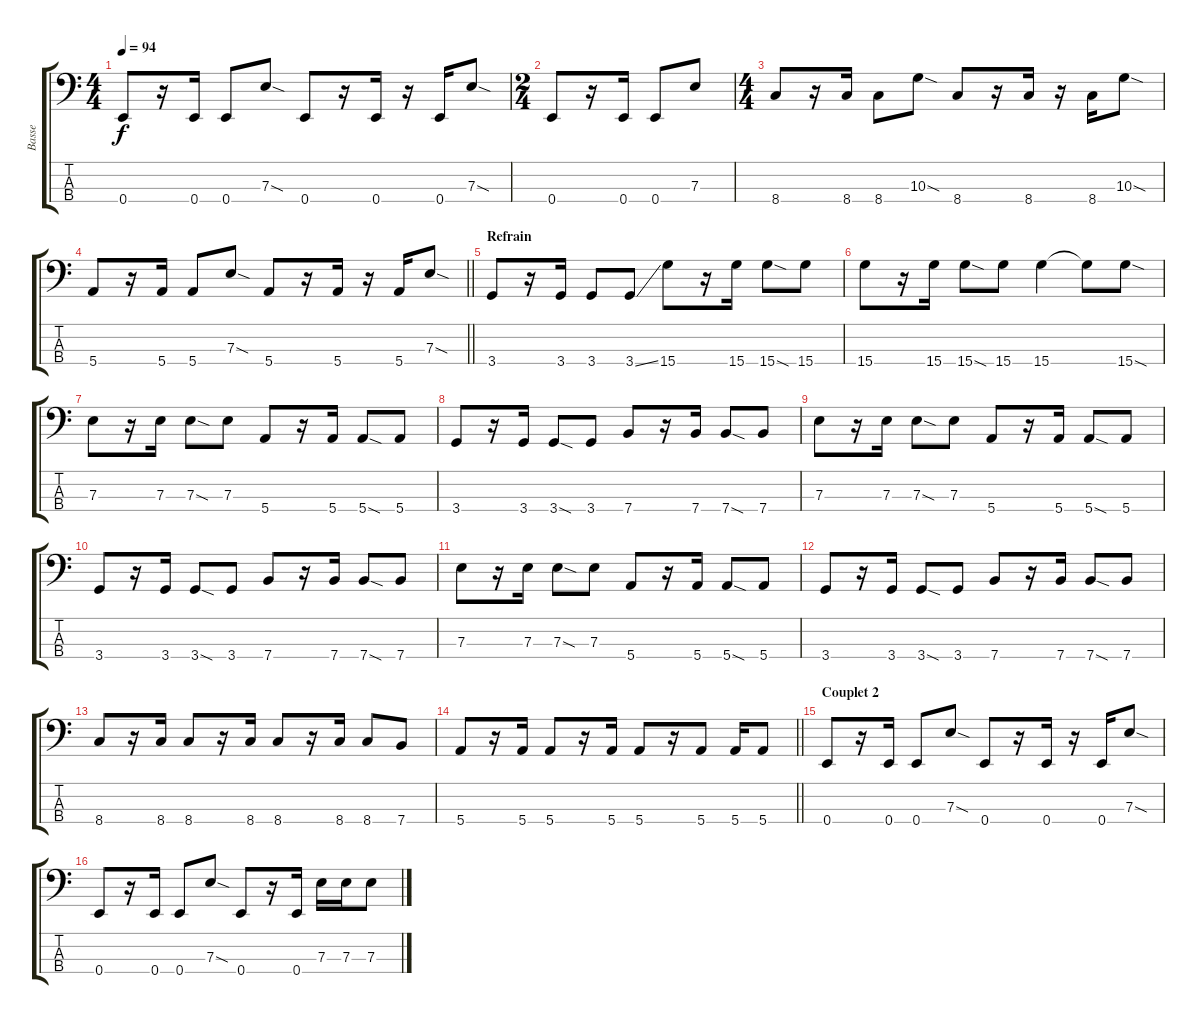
\track ("Basse" "Basse") {instrument electricbasspick}
\staff {score tabs}
\tuning (G2 D2 A1 E1) {hide}
\ts (4 4)
\tempo 94
\clef f4
\ks c
0.4.8{dy f} r.16 0.4.16 0.4.8 7.3{sod}.8 0.4.8 r.16 0.4.16 r.16 0.4.16 7.3{sod}.8 |
\ts (2 4)
0.4.8 r.16 0.4.16 0.4.8 7.3.8 |
\ts (4 4)
8.4.8 r.16 8.4.16 8.4.8 10.3{sod}.8 8.4.8 r.16 8.4.16 r.16 8.4.16 10.3{sod}.8 |
\barLineRight lightlight
5.4.8 r.16 5.4.16 5.4.8 7.3{sod}.8 5.4.8 r.16 5.4.16 r.16 5.4.16 7.3{sod}.8 |
\section ("" "Refrain")
3.4.8 r.16 3.4.16 3.4.8 3.4{ss}.8 15.4.8 r.16 15.4.16 15.4{sod}.8 15.4.8 |
15.4.8 r.16 15.4.16 15.4{sod}.8 15.4.8 15.4.4 15.4{t}.8 15.4{sod}.8 |
7.3.8 r.16 7.3.16 7.3{sod}.8 7.3.8 5.4.8 r.16 5.4.16 5.4{sod}.8 5.4.8 |
3.4.8 r.16 3.4.16 3.4{sod}.8 3.4.8 7.4.8 r.16 7.4.16 7.4{sod}.8 7.4.8 |
7.3.8 r.16 7.3.16 7.3{sod}.8 7.3.8 5.4.8 r.16 5.4.16 5.4{sod}.8 5.4.8 |
3.4.8 r.16 3.4.16 3.4{sod}.8 3.4.8 7.4.8 r.16 7.4.16 7.4{sod}.8 7.4.8 |
7.3.8 r.16 7.3.16 7.3{sod}.8 7.3.8 5.4.8 r.16 5.4.16 5.4{sod}.8 5.4.8 |
3.4.8 r.16 3.4.16 3.4{sod}.8 3.4.8 7.4.8 r.16 7.4.16 7.4{sod}.8 7.4.8 |
8.4.8 r.16 8.4.16 8.4.8 r.16 8.4.16 8.4.8 r.16 8.4.16 8.4.8 7.4.8 |
\barLineRight lightlight
5.4.8 r.16 5.4.16 5.4.8 r.16 5.4.16 5.4.8 r.16 5.4.8 5.4.16 5.4.8 |
\section ("" "Couplet 2")
0.4.8 r.16 0.4.16 0.4.8 7.3{sod}.8 0.4.8 r.16 0.4.16 r.16 0.4.16 7.3{sod}.8 |
0.4.8 r.16 0.4.16 0.4.8 7.3{sod}.8 0.4.8 r.16 0.4.16 7.3.16 7.3.16 7.3.8
